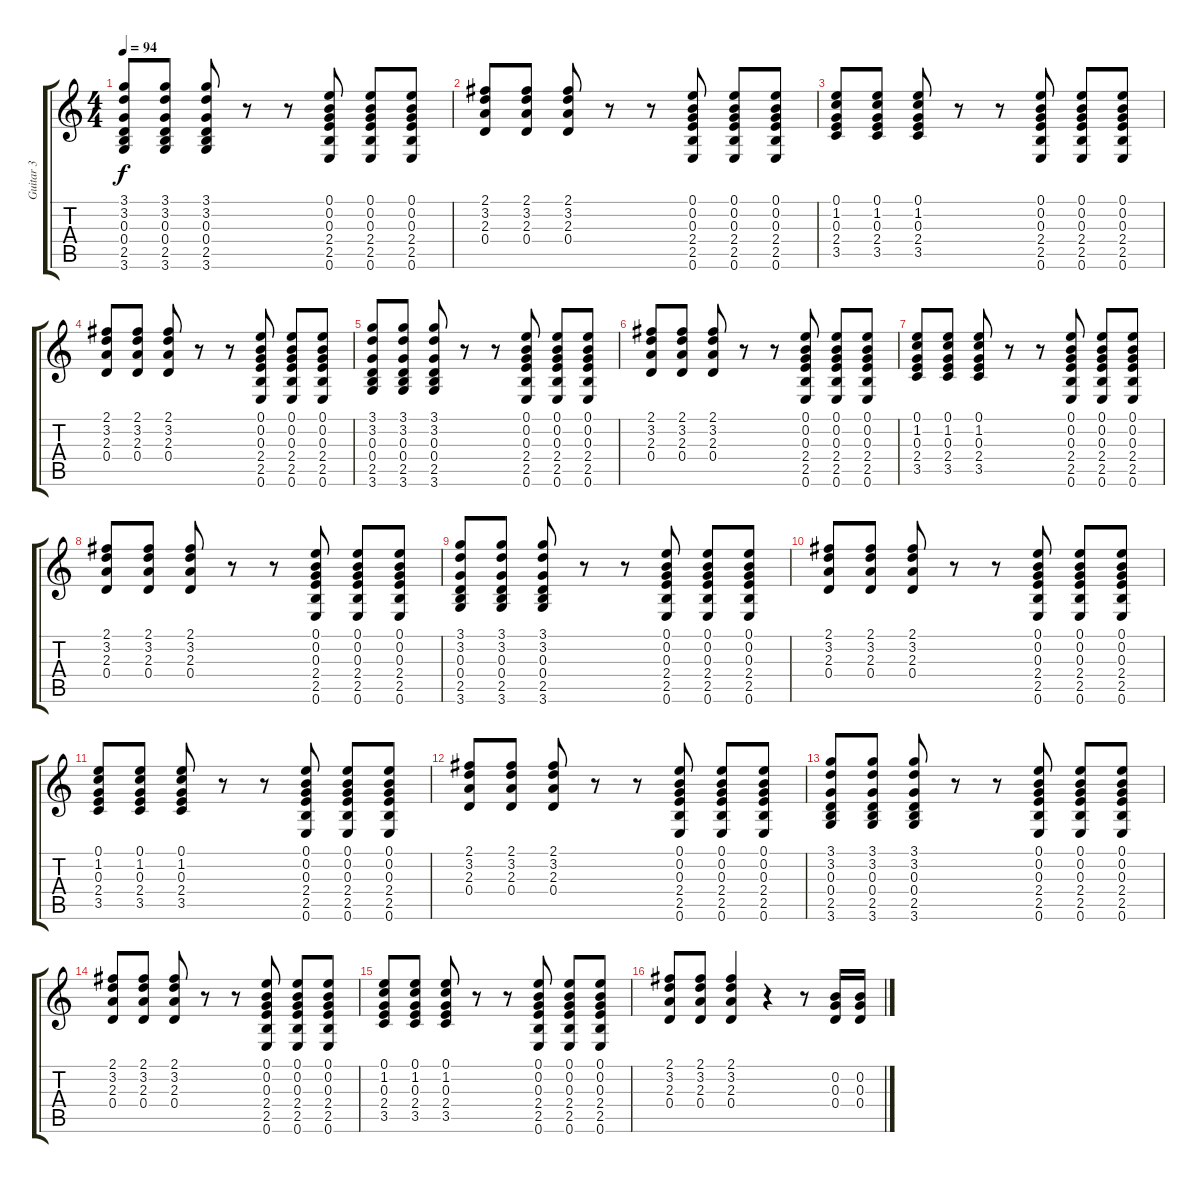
\track ("Guitar 3" "Guitar 3") {instrument electricguitarclean}
\staff {score tabs}
\tuning (E4 B3 G3 D3 A2 E2) {hide}
\ts (4 4)
\tempo 94
\clef g2
\ks c
(3.1 3.2 0.3 0.4 2.5 3.6).8{dy f} (3.1 3.2 0.3 0.4 2.5 3.6).8 (3.1 3.2 0.3 0.4 2.5 3.6).8 r.8 r.8 (0.1 0.2 0.3 2.4 2.5 0.6).8 (0.1 0.2 0.3 2.4 2.5 0.6).8 (0.1 0.2 0.3 2.4 2.5 0.6).8 |
(2.1 3.2 2.3 0.4).8 (2.1 3.2 2.3 0.4).8 (2.1 3.2 2.3 0.4).8 r.8 r.8 (0.1 0.2 0.3 2.4 2.5 0.6).8 (0.1 0.2 0.3 2.4 2.5 0.6).8 (0.1 0.2 0.3 2.4 2.5 0.6).8 |
(0.1 1.2 0.3 2.4 3.5).8 (0.1 1.2 0.3 2.4 3.5).8 (0.1 1.2 0.3 2.4 3.5).8 r.8 r.8 (0.1 0.2 0.3 2.4 2.5 0.6).8 (0.1 0.2 0.3 2.4 2.5 0.6).8 (0.1 0.2 0.3 2.4 2.5 0.6).8 |
(2.1 3.2 2.3 0.4).8 (2.1 3.2 2.3 0.4).8 (2.1 3.2 2.3 0.4).8 r.8 r.8 (0.1 0.2 0.3 2.4 2.5 0.6).8 (0.1 0.2 0.3 2.4 2.5 0.6).8 (0.1 0.2 0.3 2.4 2.5 0.6).8 |
(3.1 3.2 0.3 0.4 2.5 3.6).8 (3.1 3.2 0.3 0.4 2.5 3.6).8 (3.1 3.2 0.3 0.4 2.5 3.6).8 r.8 r.8 (0.1 0.2 0.3 2.4 2.5 0.6).8 (0.1 0.2 0.3 2.4 2.5 0.6).8 (0.1 0.2 0.3 2.4 2.5 0.6).8 |
(2.1 3.2 2.3 0.4).8 (2.1 3.2 2.3 0.4).8 (2.1 3.2 2.3 0.4).8 r.8 r.8 (0.1 0.2 0.3 2.4 2.5 0.6).8 (0.1 0.2 0.3 2.4 2.5 0.6).8 (0.1 0.2 0.3 2.4 2.5 0.6).8 |
(0.1 1.2 0.3 2.4 3.5).8 (0.1 1.2 0.3 2.4 3.5).8 (0.1 1.2 0.3 2.4 3.5).8 r.8 r.8 (0.1 0.2 0.3 2.4 2.5 0.6).8 (0.1 0.2 0.3 2.4 2.5 0.6).8 (0.1 0.2 0.3 2.4 2.5 0.6).8 |
(2.1 3.2 2.3 0.4).8 (2.1 3.2 2.3 0.4).8 (2.1 3.2 2.3 0.4).8 r.8 r.8 (0.1 0.2 0.3 2.4 2.5 0.6).8 (0.1 0.2 0.3 2.4 2.5 0.6).8 (0.1 0.2 0.3 2.4 2.5 0.6).8 |
(3.1 3.2 0.3 0.4 2.5 3.6).8 (3.1 3.2 0.3 0.4 2.5 3.6).8 (3.1 3.2 0.3 0.4 2.5 3.6).8 r.8 r.8 (0.1 0.2 0.3 2.4 2.5 0.6).8 (0.1 0.2 0.3 2.4 2.5 0.6).8 (0.1 0.2 0.3 2.4 2.5 0.6).8 |
(2.1 3.2 2.3 0.4).8 (2.1 3.2 2.3 0.4).8 (2.1 3.2 2.3 0.4).8 r.8 r.8 (0.1 0.2 0.3 2.4 2.5 0.6).8 (0.1 0.2 0.3 2.4 2.5 0.6).8 (0.1 0.2 0.3 2.4 2.5 0.6).8 |
(0.1 1.2 0.3 2.4 3.5).8 (0.1 1.2 0.3 2.4 3.5).8 (0.1 1.2 0.3 2.4 3.5).8 r.8 r.8 (0.1 0.2 0.3 2.4 2.5 0.6).8 (0.1 0.2 0.3 2.4 2.5 0.6).8 (0.1 0.2 0.3 2.4 2.5 0.6).8 |
(2.1 3.2 2.3 0.4).8 (2.1 3.2 2.3 0.4).8 (2.1 3.2 2.3 0.4).8 r.8 r.8 (0.1 0.2 0.3 2.4 2.5 0.6).8 (0.1 0.2 0.3 2.4 2.5 0.6).8 (0.1 0.2 0.3 2.4 2.5 0.6).8 |
(3.1 3.2 0.3 0.4 2.5 3.6).8 (3.1 3.2 0.3 0.4 2.5 3.6).8 (3.1 3.2 0.3 0.4 2.5 3.6).8 r.8 r.8 (0.1 0.2 0.3 2.4 2.5 0.6).8 (0.1 0.2 0.3 2.4 2.5 0.6).8 (0.1 0.2 0.3 2.4 2.5 0.6).8 |
(2.1 3.2 2.3 0.4).8 (2.1 3.2 2.3 0.4).8 (2.1 3.2 2.3 0.4).8 r.8 r.8 (0.1 0.2 0.3 2.4 2.5 0.6).8 (0.1 0.2 0.3 2.4 2.5 0.6).8 (0.1 0.2 0.3 2.4 2.5 0.6).8 |
(0.1 1.2 0.3 2.4 3.5).8 (0.1 1.2 0.3 2.4 3.5).8 (0.1 1.2 0.3 2.4 3.5).8 r.8 r.8 (0.1 0.2 0.3 2.4 2.5 0.6).8 (0.1 0.2 0.3 2.4 2.5 0.6).8 (0.1 0.2 0.3 2.4 2.5 0.6).8 |
(2.1 3.2 2.3 0.4).8 (2.1 3.2 2.3 0.4).8 (2.1 3.2 2.3 0.4).4 r.4 r.8 (0.2 0.3 0.4).16 (0.2 0.3 0.4).16
